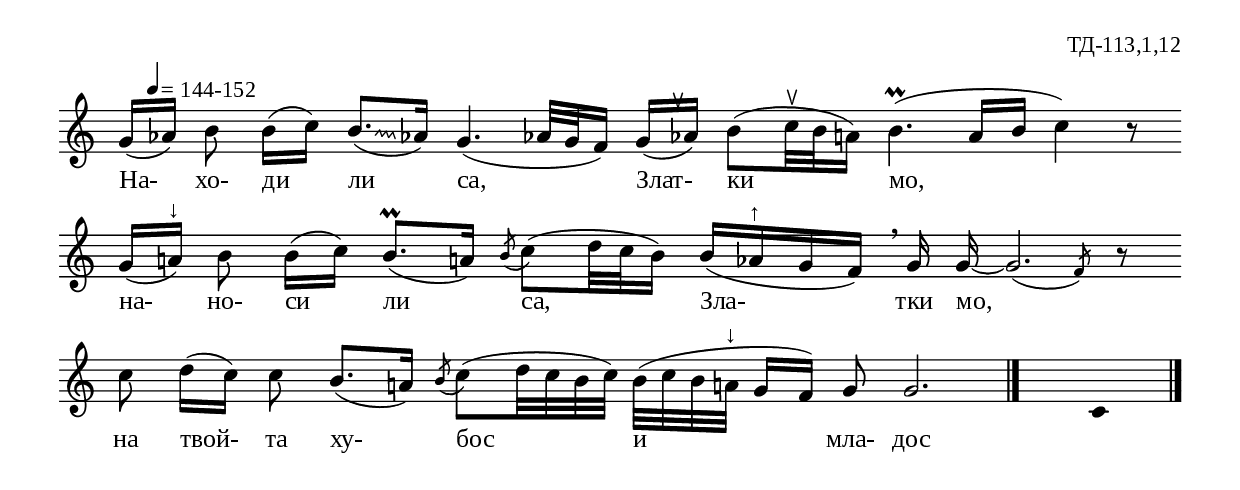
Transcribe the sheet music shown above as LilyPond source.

%{
sva_113_1_12
%}

\include "td-preamble.ly"
\include "Rhythm_marks.ly"

\score {
\relative c'' {
%\tempo 4 = 144
%%\time 2/4
\override Score.RehearsalMark #'self-alignment-X = #LEFT
\once \override Score.RehearsalMark #'X-offset = #8
  \rhythmMarkA \rhyMarkCdot #"144-152"
\cadenzaOn
\override Glissando #'style = #'zigzag
g16[( aes]) b8\noBeam b16[( c]) b8.[(\glissando aes!16]) g4.( aes!32[ g f16])
g16[( s^\ltoe aes!]) b8[( c32^\ltoe b a!16]) b4.\prall( a16[ b] c4) r8
 \bar ""
g16[( a!^"↓"]) b8\noBeam b16[( c)] b8.\prall[( a!16]) \acciaccatura b8 c8[( d32 c b16])
b16([ aes^"↑" g f])  \breathe g16\noBeam g~ \afterGrace g2.( { \stdB f8) \stdE } r8
 \bar ""
 c'8\noBeam d16[( c]) c8\noBeam b8.([ a!16]) \acciaccatura b8 c8[( d32 c b c]) b32[( c b a!^"↓"] g16[ f])
 g8\noBeam g2.
 \bar "|." 
 s4 \fixB c,
  \bar "|." 
}
\addlyrics { На- хо- ди ли са, Злат- ки мо, на- но- си ли са, Зла- тки мо,
на твой- та ху- бос  и мла- дос }
%
\layout {
   \context { 
	    \Staff \remove "Time_signature_engraver" } 
  indent = #0
  line-width = 190\mm
  ragged-right=##f
}
%
\midi { 
	\context {
		\Score tempoWholesPerMinute = #(ly:make-moment 69 4)
		}
	}
}
%
\header{
  opus = "ТД-113,1,12"
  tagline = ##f
}


